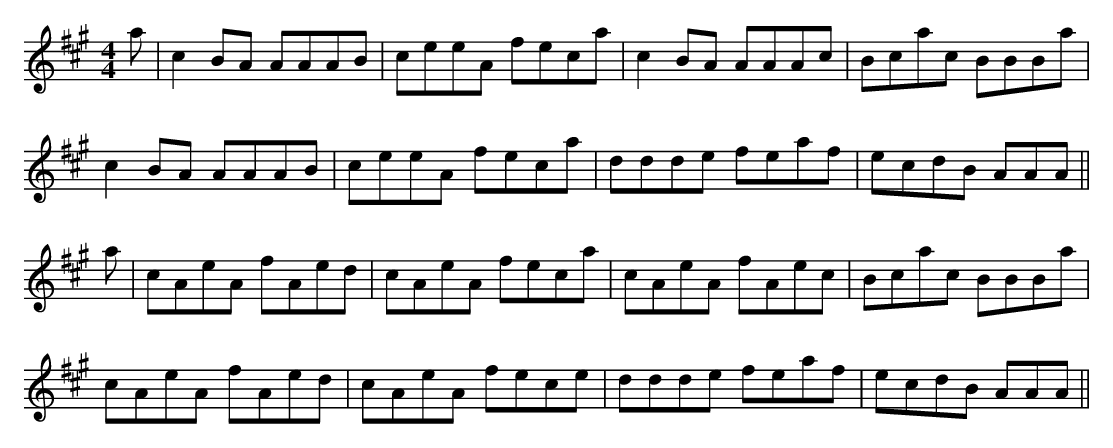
X:1
M:4/4
K:A
a|c2BA AAAB|ceeA feca|c2 BA AAAc|Bcac BBBa|
c2 BA AAAB|ceeA feca|ddde feaf|ecdB AAA||
a|cAeA fAed|cAeA feca|cAeA fAec|Bcac BBBa|
cAeA fAed|cAeA fece|ddde feaf|ecdB AAA||
